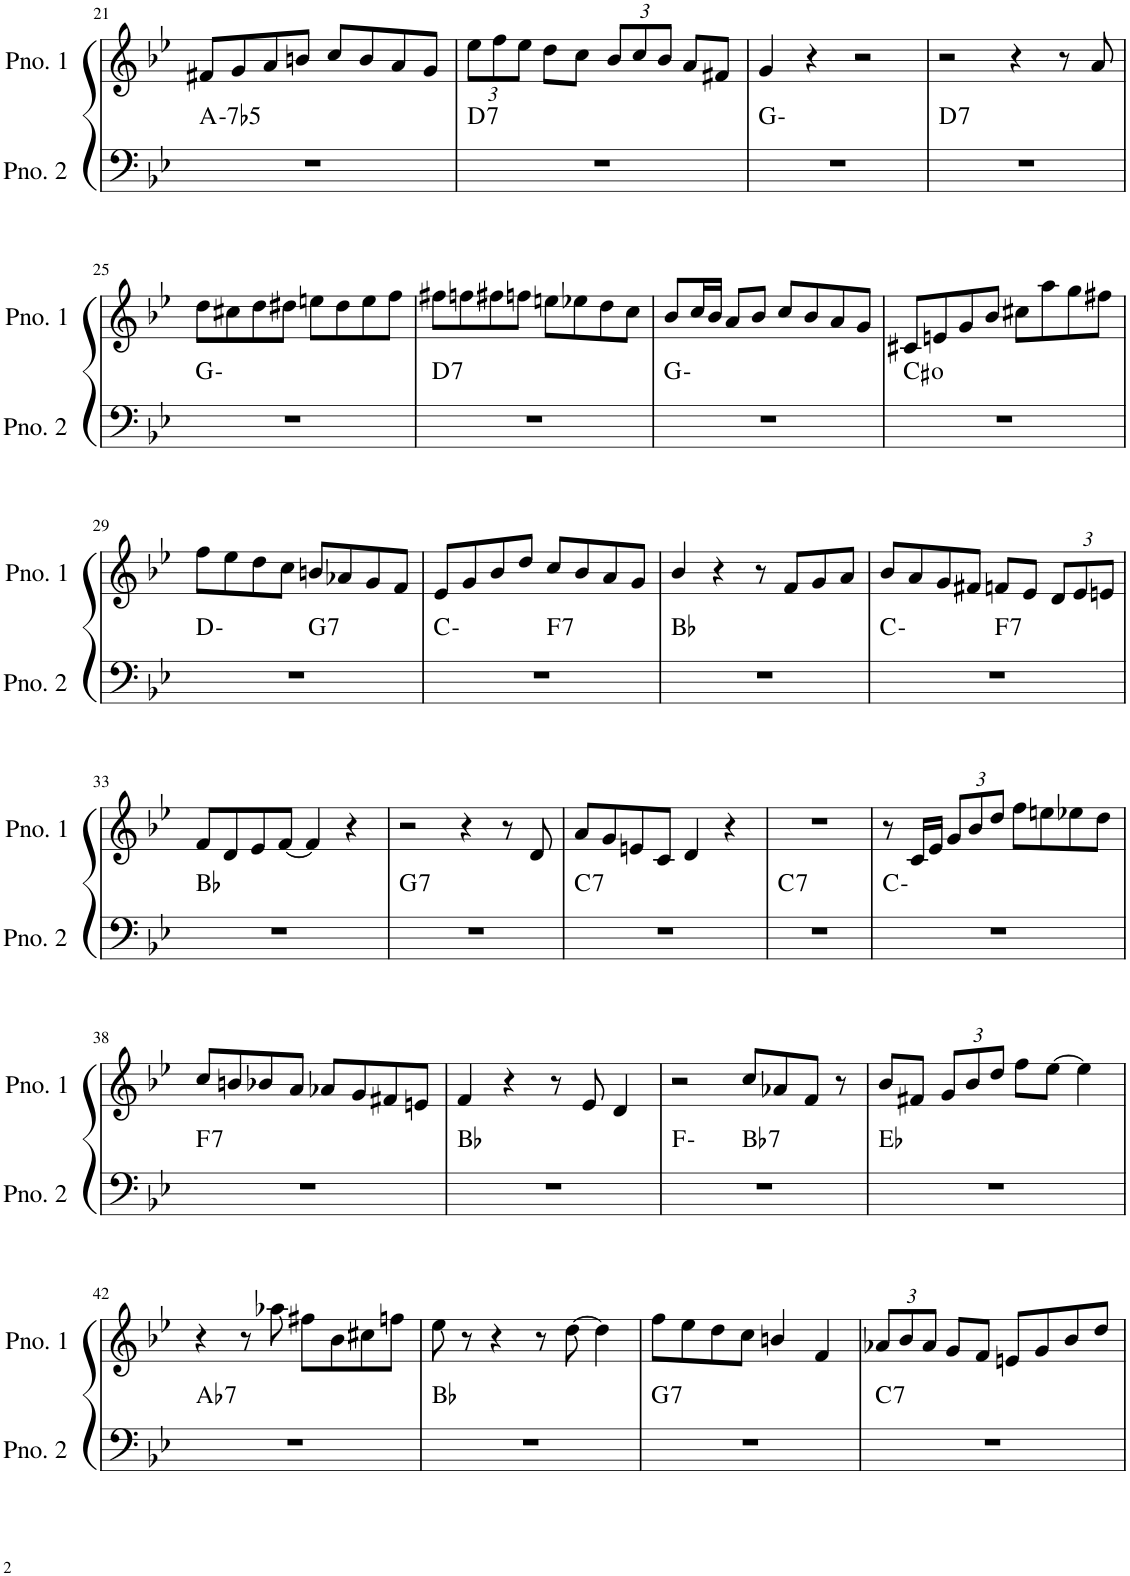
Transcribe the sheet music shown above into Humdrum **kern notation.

**kern	**harte	**kern
*part2	*part2	*part1
*staff2	*	*staff1
*I"ピアノ 2	*	*I"ピアノ 1
!!LO:PB:g=z
*clefF4	*	*clefG2
*k[b-e-]	*	*k[b-e-]
*M4/4	*	*M4/4
=21	=21	=21
!	!LO:H:kt=-7b5	!
1r	A:hdim7	8f#X/L
.	.	8g/
.	.	8a/
.	.	8bn/J
.	.	8cc/L
.	.	8b/
.	.	8a/
.	.	8g/J
=22	=22	=22
*	*	*Xbrackettup
!	!LO:H:kt=7	!
1r	D:7	12ee-\L
.	.	12ff\
.	.	12ee-\J
.	.	8dd\L
.	.	8cc\J
.	.	12b-/L
.	.	12cc/
.	.	12b-/J
.	.	8a/L
.	.	8f#X/J
=23	=23	=23
1r	G:min	4g/
.	.	4r
.	.	2r
=24	=24	=24
!	!LO:H:kt=7	!
1r	D:7	2r
.	.	4r
.	.	8r
.	.	8a/
!!LO:LB:g=z
=25	=25	=25
1r	G:min	8dd\L
.	.	8cc#X\
.	.	8dd\
.	.	8dd#X\J
.	.	8een\L
.	.	8dd#\
.	.	8ee\
.	.	8ff\J
=26	=26	=26
!	!LO:H:kt=7	!
1r	D:7	8ff#X\L
.	.	8ffn\
.	.	8ff#X\
.	.	8ffn\J
.	.	8een\L
.	.	8ee-X\
.	.	8dd\
.	.	8cc\J
=27	=27	=27
1r	G:min	8b-/L
.	.	16cc/L
.	.	16b-/JJ
.	.	8a/L
.	.	8b-/J
.	.	8cc/L
.	.	8b-/
.	.	8a/
.	.	8g/J
=28	=28	=28
1r	C#:dim	8c#X/L
.	.	8en/
.	.	8g/
.	.	8b-/J
.	.	8cc#X\L
.	.	8aa\
.	.	8gg\
.	.	8ff#X\J
!!LO:LB:g=z
=29	=29	=29
*^	*	*
1r	2ryy	D:min	8ff\L
.	.	.	8ee-\
.	.	.	8dd\
.	.	.	8cc\J
!	!	!LO:H:kt=7	!
.	2ryy	G:7	8bn/L
.	.	.	8a-X/
.	.	.	8g/
.	.	.	8f/J
=30	=30	=30	=30
1r	2ryy	C:min	8e-/L
.	.	.	8g/
.	.	.	8b-/
.	.	.	8dd/J
!	!	!LO:H:kt=7	!
.	2ryy	F:7	8cc/L
.	.	.	8b-/
.	.	.	8a/
.	.	.	8g/J
*v	*v	*	*
=31	=31	=31
1r	Bb:maj	4b-/
.	.	4r
.	.	8r
.	.	8f/L
.	.	8g/
.	.	8a/J
=32	=32	=32
*^	*	*
1r	2ryy	C:min	8b-/L
.	.	.	8a/
.	.	.	8g/
.	.	.	8f#X/J
!	!	!LO:H:kt=7	!
.	2ryy	F:7	8fn/L
.	.	.	8e-/J
.	.	.	12d/L
.	.	.	12e-/
.	.	.	12en/J
*v	*v	*	*
!!LO:LB:g=z
=33	=33	=33
1r	Bb:maj	8f/L
.	.	8d/
.	.	8e-/
.	.	[8f/J
.	.	4f/]
.	.	4r
=34	=34	=34
!	!LO:H:kt=7	!
1r	G:7	2r
.	.	4r
.	.	8r
.	.	8d/
=35	=35	=35
!	!LO:H:kt=7	!
1r	C:7	8a/L
.	.	8g/
.	.	8en/
.	.	8c/J
.	.	4d/
.	.	4r
=36	=36	=36
!	!LO:H:kt=7	!
1r	C:7	1r
=37	=37	=37
1r	C:min	8r
.	.	16c/LL
.	.	16e-/JJ
.	.	12g/L
.	.	12b-/
.	.	12dd/J
.	.	8ff\L
.	.	8een\
.	.	8ee-X\
.	.	8dd\J
!!LO:LB:g=z
=38	=38	=38
!	!LO:H:kt=7	!
1r	F:7	8cc/L
.	.	8bn/
.	.	8b-X/
.	.	8a/J
.	.	8a-X/L
.	.	8g/
.	.	8f#X/
.	.	8en/J
=39	=39	=39
1r	Bb:maj	4f/
.	.	4r
.	.	8r
.	.	8e-/
.	.	4d/
=40	=40	=40
*^	*	*
1r	2ryy	F:min	2r
!	!	!LO:H:kt=7	!
.	2ryy	Bb:7	8cc/L
.	.	.	8a-X/
.	.	.	8f/J
.	.	.	8r
*v	*v	*	*
=41	=41	=41
1r	Eb:maj	8b-/L
.	.	8f#X/J
.	.	12g/L
.	.	12b-/
.	.	12dd/J
.	.	8ff\L
.	.	[8ee-\J
.	.	4ee-\]
!!LO:LB:g=z
=42	=42	=42
!	!LO:H:kt=7	!
1r	Ab:7	4r
.	.	8r
.	.	8aa-X\
.	.	8ff#X\L
.	.	8b-\
.	.	8cc#X\
.	.	8ffn\J
=43	=43	=43
1r	Bb:maj	8ee-\
.	.	8r
.	.	4r
.	.	8r
.	.	[8dd\
.	.	4dd\]
=44	=44	=44
!	!LO:H:kt=7	!
1r	G:7	8ff\L
.	.	8ee-\
.	.	8dd\
.	.	8cc\J
.	.	4bn/
.	.	4f/
=45	=45	=45
!	!LO:H:kt=7	!
1r	C:7	12a-X/L
.	.	12b-/
.	.	12a-/J
.	.	8g/L
.	.	8f/J
.	.	8en/L
.	.	8g/
.	.	8b-/
.	.	8dd/J
=	=	=
*-	*-	*-
